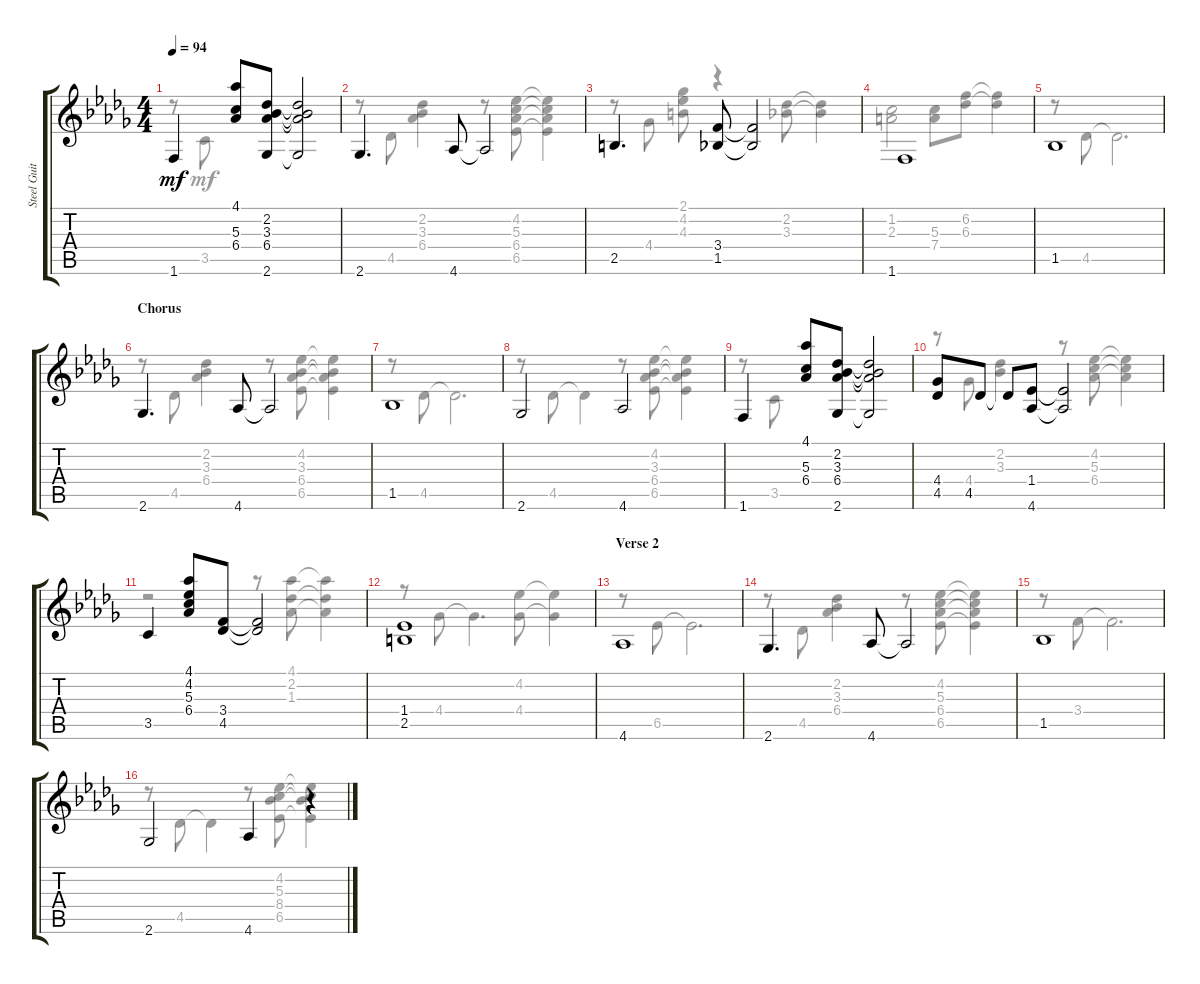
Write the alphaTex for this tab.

\track ("Steel Guitar" "Steel Guit") {instrument acousticguitarsteel}
\staff {score tabs}
\tuning (E4 B3 G3 D3 A2 E2) {hide}
\voice
\ts (4 4)
\tempo 94
\clef g2
\ks bbminor
1.6.4{dy mf} (4.1 5.3 6.4).8 (2.2 3.3 6.4 2.6).8 (2.2{t} 3.3{t} 6.4{t} 2.6{t}).2 |
2.6.4{d} 4.6.8 4.6{t}.2 |
2.5.4{d} (3.4 1.5).8 (3.4{t} 1.5{t}).2 |
1.6.1 |
1.5.1 |
\section ("" "Chorus")
2.6.4{d} 4.6.8 4.6{t}.2 |
1.5.1 |
2.6.2 4.6.2 |
1.6.4 (4.1 5.3 6.4).8 (2.2 3.3 6.4 2.6).8 (2.2{t} 3.3{t} 6.4{t} 2.6{t}).2 |
(4.4 4.5).8 4.5.8 4.5{t}.8 (1.4 4.6).8 (1.4{t} 4.6{t}).2 |
3.5.4 (4.1 4.2 5.3 6.4).8 (3.4 4.5).8 (3.4{t} 4.5{t}).2 |
(1.4 2.5).1 |
\section ("" "Verse 2")
4.6.1 |
2.6.4{d} 4.6.8 4.6{t}.2 |
1.5.1 |
2.6.2 4.6.4 r.4
\voice
\clef g2
\ottava regular
\simile none
\ks bbminor
r.8{dy mf} 3.5.8 |
r.8 4.5.8 (2.2 3.3 6.4).4 r.8 (4.2 5.3 6.4 6.5).8 (4.2{t} 5.3{t} 6.4{t} 6.5{t}).4 |
r.8 4.4.8 (2.1 4.2 4.3).8 r.4 (2.2 3.3).8 (2.2{t} 3.3{t}).4 |
(1.2 2.3).2 (5.3 7.4).8 (6.2 6.3).8 (6.2{t} 6.3{t}).4 |
r.8 4.5.8 4.5{t}.2{d} |
r.8 4.5.8 (2.2 3.3 6.4).4 r.8 (4.2 3.3 6.4 6.5).8 (4.2{t} 3.3{t} 6.4{t} 6.5{t}).4 |
r.8 4.5.8 4.5{t}.2{d} |
r.8 4.5.8 4.5{t}.4 r.8 (4.2 3.3 6.4 6.5).8 (4.2{t} 3.3{t} 6.4{t} 6.5{t}).4 |
r.8 3.5.8 |
r.8 4.4.8 (2.2 3.3).4 r.8 (4.2 5.3 6.4).8 (4.2{t} 5.3{t} 6.4{t}).4 |
r.2 r.8 (4.1 2.2 1.3).8 (4.1{t} 2.2{t} 1.3{t}).4 |
r.8 4.4.8 4.4{t}.4{d} (4.2 4.4).8 (4.2{t} 4.4{t}).4 |
r.8 6.5.8 6.5{t}.2{d} |
r.8 4.5.8 (2.2 3.3 6.4).4 r.8 (4.2 5.3 6.4 6.5).8 (4.2{t} 5.3{t} 6.4{t} 6.5{t}).4 |
r.8 3.4.8 3.4{t}.2{d} |
r.8 4.5.8 4.5{t}.4 r.8 (4.2 5.3 8.4 6.5).8 (4.2{t} 5.3{t} 8.4{t} 6.5{t}).4
